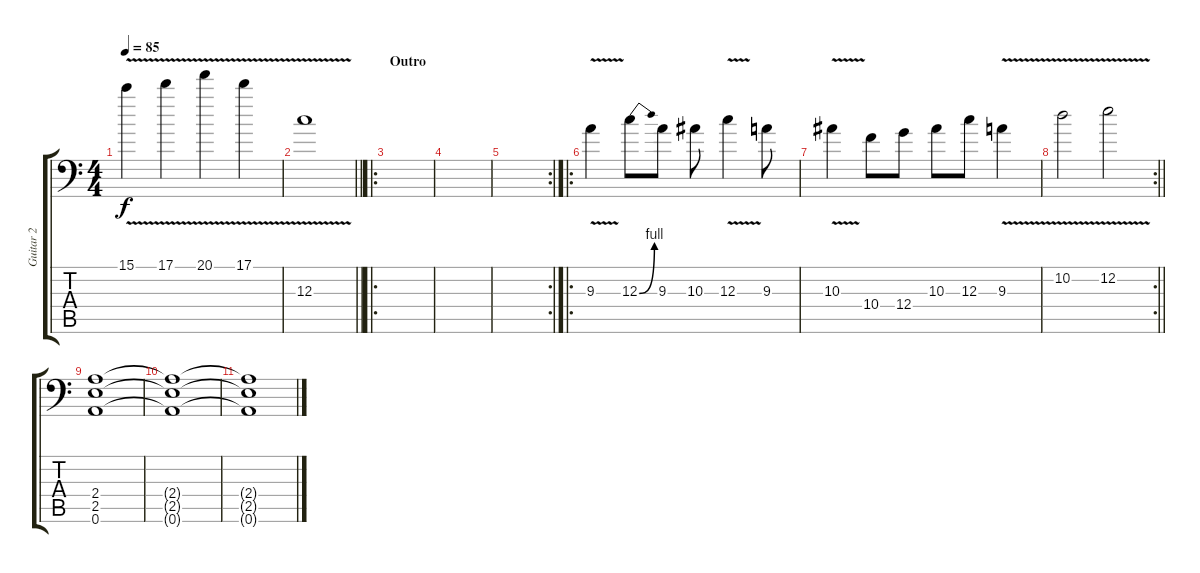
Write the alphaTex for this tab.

\track ("Guitar 2" "Guitar 2") {instrument distortionguitar}
\staff {score tabs}
\tuning (A3 E3 C3 G2 D2 A1) {hide}
\ts (4 4)
\tempo 85
\clef f4
\ks c
15.1{v}.4{dy f} 17.1{v}.4 20.1{v}.4 17.1{v}.4 |
\barLineRight lightlight
12.3{v}.1 |
\ro
\section ("" "Outro")
|
|
\rc 2
|
\ro
9.3{v}.4 12.3{be (bend 0 0 60 4)}.8 9.3.8 10.3.8 12.3{v}.4 9.3.8 |
10.3{v}.4 10.4.8 12.4.8 10.3.8 12.3.8 9.3{v}.4 |
\rc 2
\barLineRight lightlight
10.2{v}.2 12.2{v}.2 |
(2.4 2.5 0.6).1 |
(2.4{t} 2.5{t} 0.6{t}).1 |
(2.4{t} 2.5{t} 0.6{t}).1
